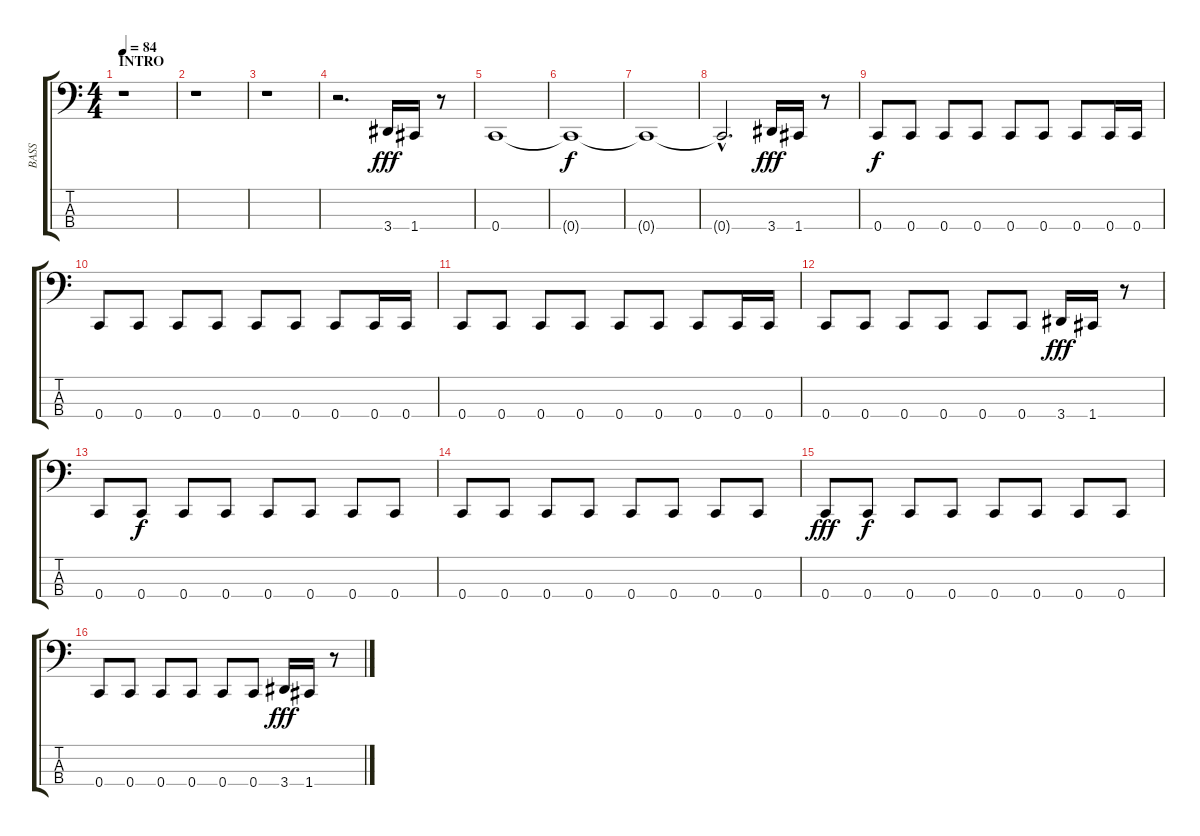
\track ("BASS" "BASS") {instrument electricbassfinger}
\staff {score tabs}
\tuning (F2 C2 G1 C1) {hide}
\ts (4 4)
\section ("" "INTRO")
\tempo 84
\clef f4
\ks c
r.1{dy fff instrument electricbassfinger} |
r.1 |
r.1 |
r.2{d} 3.4.16 1.4.16 r.8 |
0.4.1 |
0.4{t}.1{dy f} |
0.4{t}.1 |
0.4{hac t}.2{d} 3.4.16{dy fff} 1.4.16 r.8 |
0.4.8{dy f} 0.4.8 0.4.8 0.4.8 0.4.8 0.4.8 0.4.8 0.4.16 0.4.16 |
0.4.8 0.4.8 0.4.8 0.4.8 0.4.8 0.4.8 0.4.8 0.4.16 0.4.16 |
0.4.8 0.4.8 0.4.8 0.4.8 0.4.8 0.4.8 0.4.8 0.4.16 0.4.16 |
0.4.8 0.4.8 0.4.8 0.4.8 0.4.8 0.4.8 3.4.16{dy fff} 1.4.16 r.8 |
0.4.8 0.4.8{dy f} 0.4.8 0.4.8 0.4.8 0.4.8 0.4.8 0.4.8 |
0.4.8 0.4.8 0.4.8 0.4.8 0.4.8 0.4.8 0.4.8 0.4.8 |
0.4.8{dy fff} 0.4.8{dy f} 0.4.8 0.4.8 0.4.8 0.4.8 0.4.8 0.4.8 |
0.4.8 0.4.8 0.4.8 0.4.8 0.4.8 0.4.8 3.4.16{dy fff} 1.4.16 r.8
